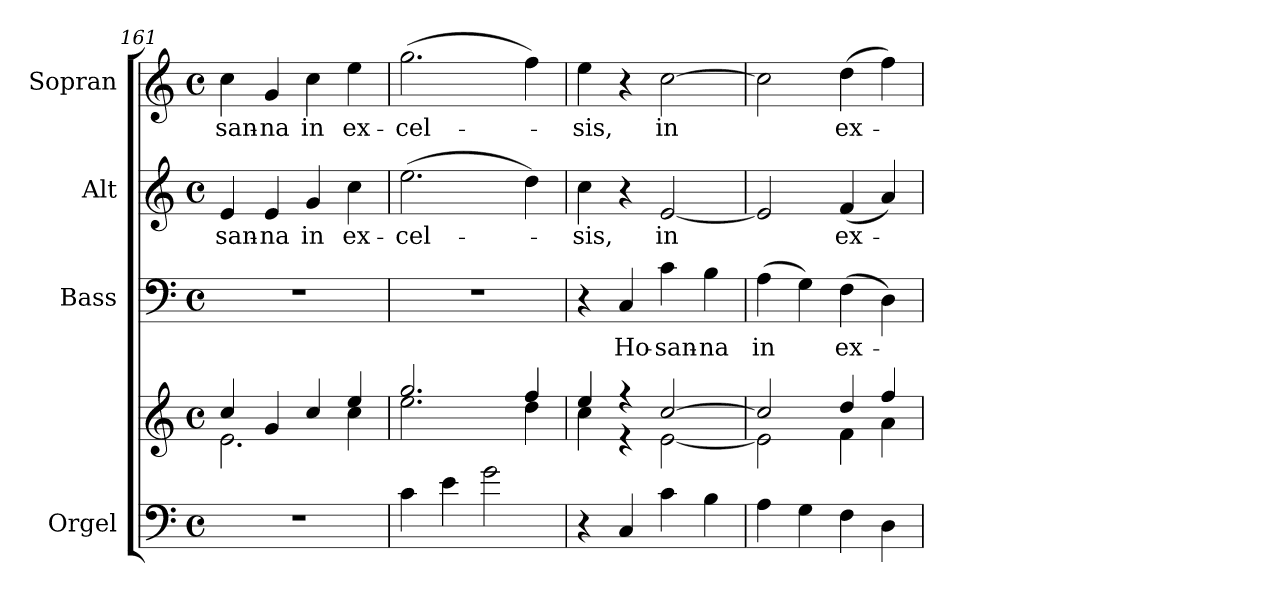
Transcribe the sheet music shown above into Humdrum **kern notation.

**kern	**kern	**kern	**text	**kern	**text	**kern	**text
*part4	*part4	*part3	*part3	*part2	*part2	*part1	*part1
*staff5	*staff4	*staff3	*staff3	*staff2	*staff2	*staff1	*staff1
*I"Orgel	*	*I"Bass	*	*I"Alt	*	*I"Sopran	*
*I'Org.	*	*I'B.	*	*I'A.	*	*I'S.	*
*clefF4	*clefG2	*clefF4	*	*clefG2	*	*clefG2	*
*k[]	*k[]	*k[]	*	*k[]	*	*k[]	*
*C:	*C:	*C:	*	*C:	*	*C:	*
*M4/4	*M4/4	*M4/4	*	*M4/4	*	*M4/4	*
*met(c)	*met(c)	*met(c)	*	*met(c)	*	*met(c)	*
=161	=161	=161	=161	=161	=161	=161	=161
*	*^	*	*	*	*	*	*
!	!	!	!	!	!	!LO:LY:b	!	!LO:LY:b
1r	4cc/	2.e\	1r	.	4e/	-san-	4cc\	-san-
!	!	!	!	!	!	!LO:LY:b	!	!LO:LY:b
.	4g/	.	.	.	4e/	-na	4g/	-na
!	!	!	!	!	!	!LO:LY:b	!	!LO:LY:b
.	4cc/	.	.	.	4g/	in	4cc\	in
!	!	!	!	!	!	!LO:LY:b	!	!LO:LY:b
.	4ee/	4cc\	.	.	4cc\	ex-	4ee\	ex-
!!LO:LB:g=z
=162	=162	=162	=162	=162	=162	=162	=162	=162
!	!	!	!	!	!	!LO:LY:b	!	!LO:LY:b
4c\	2.gg/	2.ee\	1r	.	(>2.ee\	-cel-	(>2.gg\	-cel-
4e\	.	.	.	.	.	.	.	.
2g\	.	.	.	.	.	.	.	.
.	4ff/	4dd\	.	.	4dd\)	.	4ff\)	.
=163	=163	=163	=163	=163	=163	=163	=163	=163
!	!	!	!	!	!	!LO:LY:b	!	!LO:LY:b
4r	4ee/	4cc\	4r	.	4cc\	-sis,	4ee\	-sis,
!	!	!	!	!LO:LY:b	!	!	!	!
4C/	4r	4r	4C/	Ho-	4r	.	4r	.
!	!	!	!	!LO:LY:b	!	!LO:LY:b	!	!LO:LY:b
4c\	[>2cc/	[<2e\	4c\	-san-	[2e/	in	[2cc\	in
!	!	!	!	!LO:LY:b	!	!	!	!
4B\	.	.	4B\	-na	.	.	.	.
=164	=164	=164	=164	=164	=164	=164	=164	=164
!	!	!	!	!LO:LY:b	!	!	!	!
4A\	2cc/]	2e\]	(>4A\	in	2e/]	.	2cc\]	.
4G\	.	.	4G\)	.	.	.	.	.
!	!	!	!	!LO:LY:b	!	!LO:LY:b	!	!LO:LY:b
4F\	4dd/	4f\	(>4F\	ex-	(<4f/	ex-	(>4dd\	ex-
4D\	4ff/	4a\	4D\)	.	4a/)	.	4ff\)	.
*	*v	*v	*	*	*	*	*	*
=	=	=	=	=	=	=	=
*-	*-	*-	*-	*-	*-	*-	*-
